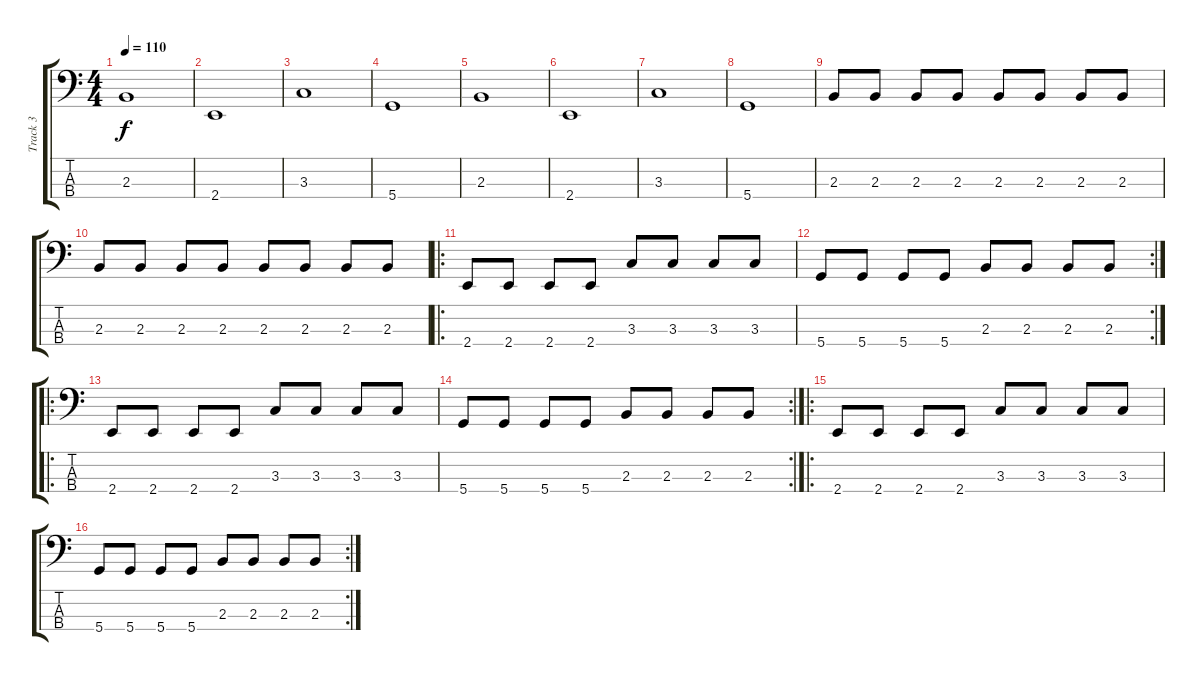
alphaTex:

\track ("Track 3" "Track 3") {instrument electricbassfinger}
\staff {score tabs}
\tuning (G2 D2 A1 D1) {hide}
\ts (4 4)
\tempo 110
\clef f4
\ks c
2.3.1{dy f} |
2.4.1 |
3.3.1 |
5.4.1 |
2.3.1 |
2.4.1 |
3.3.1 |
5.4.1 |
2.3.8 2.3.8 2.3.8 2.3.8 2.3.8 2.3.8 2.3.8 2.3.8 |
2.3.8 2.3.8 2.3.8 2.3.8 2.3.8 2.3.8 2.3.8 2.3.8 |
\ro
2.4.8 2.4.8 2.4.8 2.4.8 3.3.8 3.3.8 3.3.8 3.3.8 |
\rc 2
5.4.8 5.4.8 5.4.8 5.4.8 2.3.8 2.3.8 2.3.8 2.3.8 |
\ro
2.4.8 2.4.8 2.4.8 2.4.8 3.3.8 3.3.8 3.3.8 3.3.8 |
\rc 2
5.4.8 5.4.8 5.4.8 5.4.8 2.3.8 2.3.8 2.3.8 2.3.8 |
\ro
2.4.8 2.4.8 2.4.8 2.4.8 3.3.8 3.3.8 3.3.8 3.3.8 |
\rc 2
5.4.8 5.4.8 5.4.8 5.4.8 2.3.8 2.3.8 2.3.8 2.3.8
